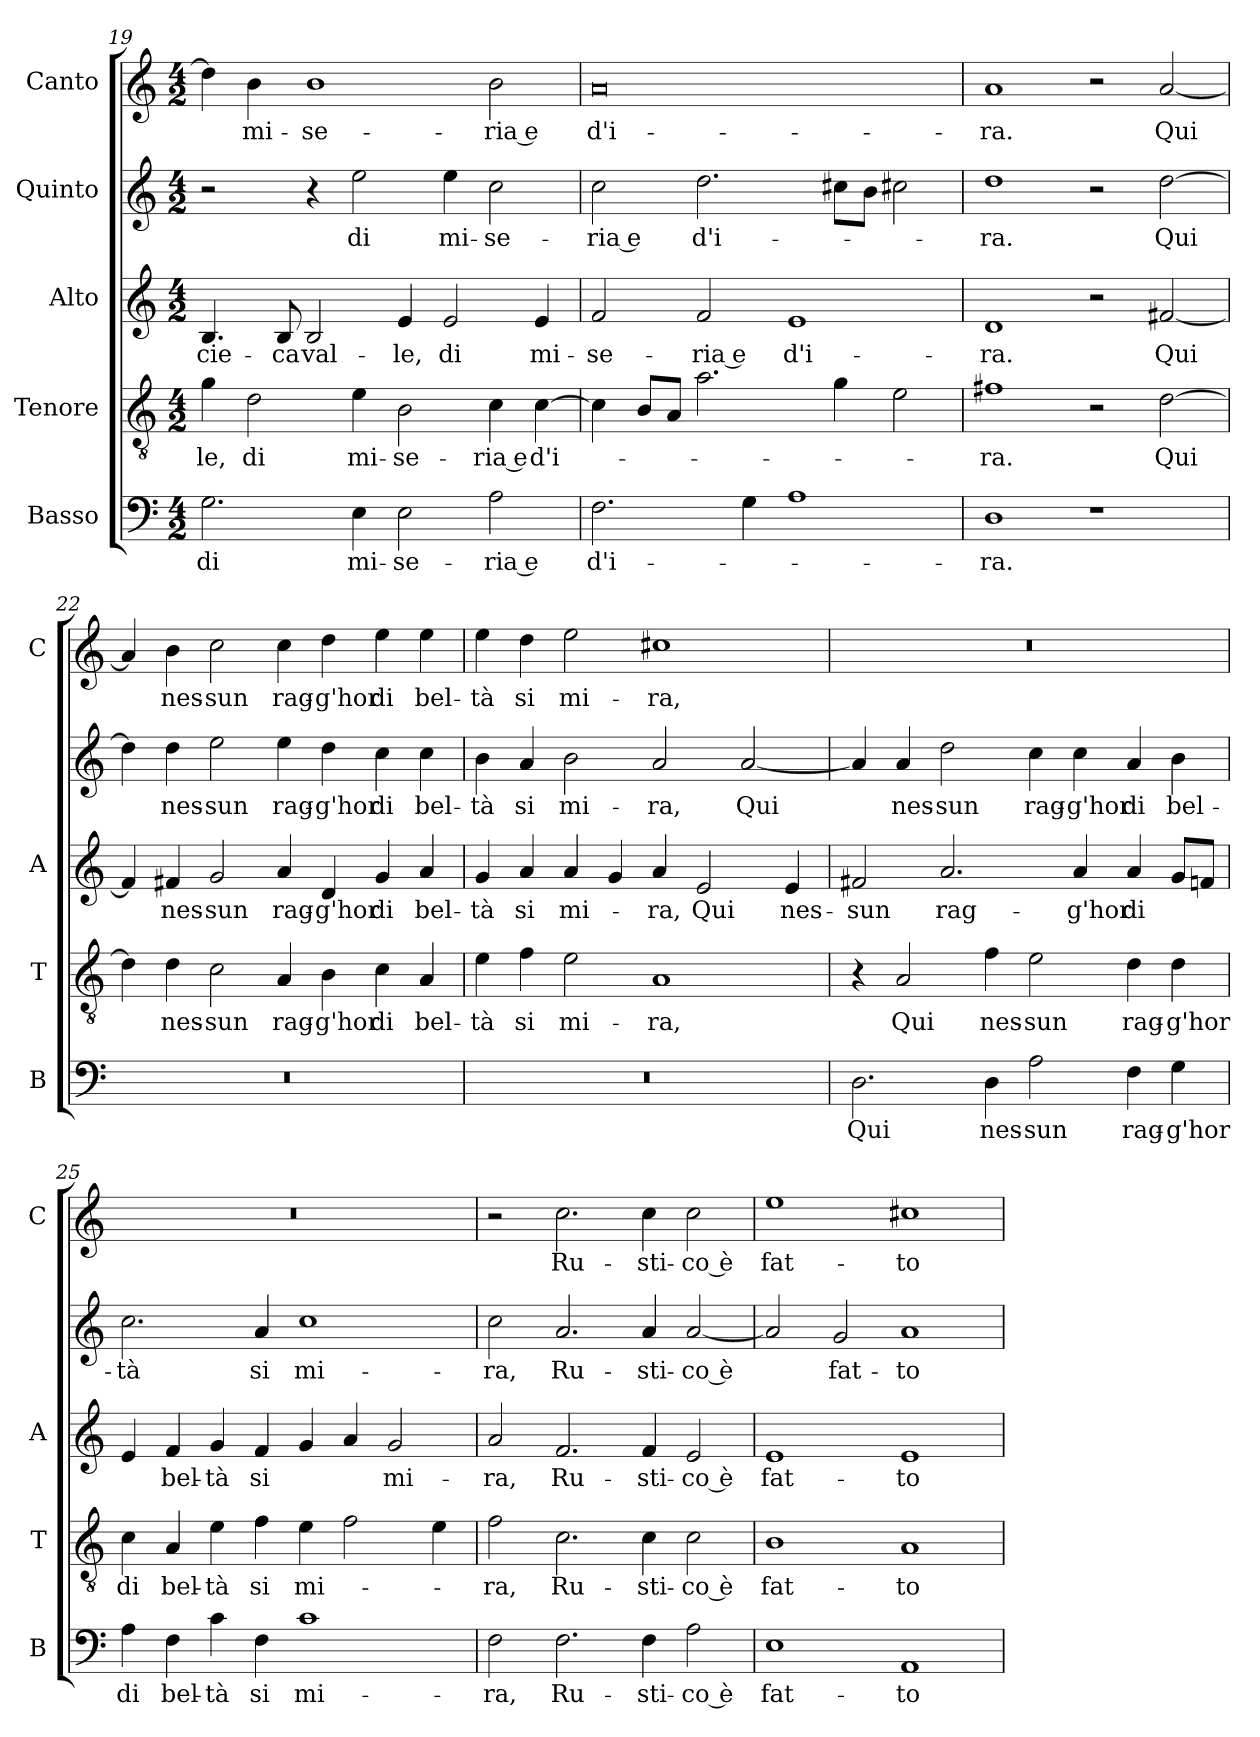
**kern	**text	**kern	**text	**kern	**text	**kern	**text	**kern	**text
*part5	*part5	*part4	*part4	*part3	*part3	*part2	*part2	*part1	*part1
*staff5	*staff5	*staff4	*staff4	*staff3	*staff3	*staff2	*staff2	*staff1	*staff1
*I"Basso	*	*I"Tenore	*	*I"Alto	*	*I"Quinto	*	*I"Canto	*
*I'B	*	*I'T	*	*I'A	*	*	*	*I'C	*
*clefF4	*	*clefGv2	*	*clefG2	*	*clefG2	*	*clefG2	*
*k[]	*	*k[]	*	*k[]	*	*k[]	*	*k[]	*
*C:	*	*C:	*	*C:	*	*C:	*	*C:	*
*M4/2	*	*M4/2	*	*M4/2	*	*M4/2	*	*M4/2	*
=19	=19	=19	=19	=19	=19	=19	=19	=19	=19
2.G	di	4g	-le,	4.B	cie-	2r	.	4dd]	.
.	.	2d	di	.	.	.	.	4b	mi-
.	.	.	.	8B	-ca	.	.	.	.
.	.	.	.	2B	val-	4r	.	1b	-se-
4E	mi-	4e	mi-	.	.	2ee	di	.	.
2E	-se-	2B	-se-	4e	-le,	.	.	.	.
.	.	.	.	2e	di	4ee	mi-	.	.
2A	-ria e	4c	-ria e	.	.	2cc	-se-	2b	-ria e
.	.	[4c	d'i-	4e	mi-	.	.	.	.
=20	=20	=20	=20	=20	=20	=20	=20	=20	=20
2.F	d'i-	4c]	.	2f	-se-	2cc	-ria e	0a	d'i-
.	.	8BL	.	.	.	.	.	.	.
.	.	8AJ	.	.	.	.	.	.	.
.	.	2.a	.	2f	-ria e	2.dd	d'i-	.	.
4G	.	.	.	.	.	.	.	.	.
1A	.	.	.	1e	d'i-	.	.	.	.
.	.	4g	.	.	.	8cc#XL	.	.	.
.	.	.	.	.	.	8bJ	.	.	.
.	.	2e	.	.	.	2cc#X	.	.	.
=21	=21	=21	=21	=21	=21	=21	=21	=21	=21
1D	-ra.	1f#X	-ra.	1d	-ra.	1dd	-ra.	1a	-ra.
1r	.	2r	.	2r	.	2r	.	2r	.
.	.	[2d	Qui	[2f#X	Qui	[2dd	Qui	[2a	Qui
=22	=22	=22	=22	=22	=22	=22	=22	=22	=22
0r	.	4d]	.	4f#]	.	4dd]	.	4a]	.
.	.	4d	nes-	4f#X	nes-	4dd	nes-	4b	nes-
.	.	2c	-sun	2g	-sun	2ee	-sun	2cc	-sun
.	.	4A	rag-	4a	rag-	4ee	rag-	4cc	rag-
.	.	4B	-g'hor	4d	-g'hor	4dd	-g'hor	4dd	-g'hor
.	.	4c	di	4g	di	4cc	di	4ee	di
.	.	4A	bel-	4a	bel-	4cc	bel-	4ee	bel-
=23	=23	=23	=23	=23	=23	=23	=23	=23	=23
0r	.	4e	-tà	4g	-tà	4b	-tà	4ee	-tà
.	.	4f	si	4a	si	4a	si	4dd	si
.	.	2e	mi-	4a	mi-	2b	mi-	2ee	mi-
.	.	.	.	4g	.	.	.	.	.
.	.	1A	-ra,	4a	-ra,	2a	-ra,	1cc#X	-ra,
.	.	.	.	2e	Qui	.	.	.	.
.	.	.	.	.	.	[2a	Qui	.	.
.	.	.	.	4e	nes-	.	.	.	.
=24	=24	=24	=24	=24	=24	=24	=24	=24	=24
2.D	Qui	4r	.	2f#X	-sun	4a]	.	0r	.
.	.	2A	Qui	.	.	4a	nes-	.	.
.	.	.	.	2.a	rag-	2dd	-sun	.	.
4D	nes-	4f	nes-	.	.	.	.	.	.
2A	-sun	2e	-sun	.	.	4cc	rag-	.	.
.	.	.	.	4a	-g'hor	4cc	-g'hor	.	.
4F	rag-	4d	rag-	4a	di	4a	di	.	.
4G	-g'hor	4d	-g'hor	8gL	.	4b	bel-	.	.
.	.	.	.	8fnJ	.	.	.	.	.
=25	=25	=25	=25	=25	=25	=25	=25	=25	=25
4A	di	4c	di	4e	.	2.cc	-tà	0r	.
4F	bel-	4A	bel-	4f	bel-	.	.	.	.
4c	-tà	4e	-tà	4g	-tà	.	.	.	.
4F	si	4f	si	4f	si	4a	si	.	.
1c	mi-	4e	mi-	4g	.	1cc	mi-	.	.
.	.	2f	.	4a	.	.	.	.	.
.	.	.	.	2g	mi-	.	.	.	.
.	.	4e	.	.	.	.	.	.	.
=26	=26	=26	=26	=26	=26	=26	=26	=26	=26
2F	-ra,	2f	-ra,	2a	-ra,	2cc	-ra,	2r	.
2.F	Ru-	2.c	Ru-	2.f	Ru-	2.a	Ru-	2.cc	Ru-
4F	-sti-	4c	-sti-	4f	-sti-	4a	-sti-	4cc	-sti-
2A	-co è	2c	-co è	2e	-co è	[2a	-co è	2cc	-co è
=27	=27	=27	=27	=27	=27	=27	=27	=27	=27
1E	fat-	1B	fat-	1e	fat-	2a]	.	1ee	fat-
.	.	.	.	.	.	2g	fat-	.	.
1AA	-to	1A	-to	1e	-to	1a	-to	1cc#X	-to
=	=	=	=	=	=	=	=	=	=
*-	*-	*-	*-	*-	*-	*-	*-	*-	*-
